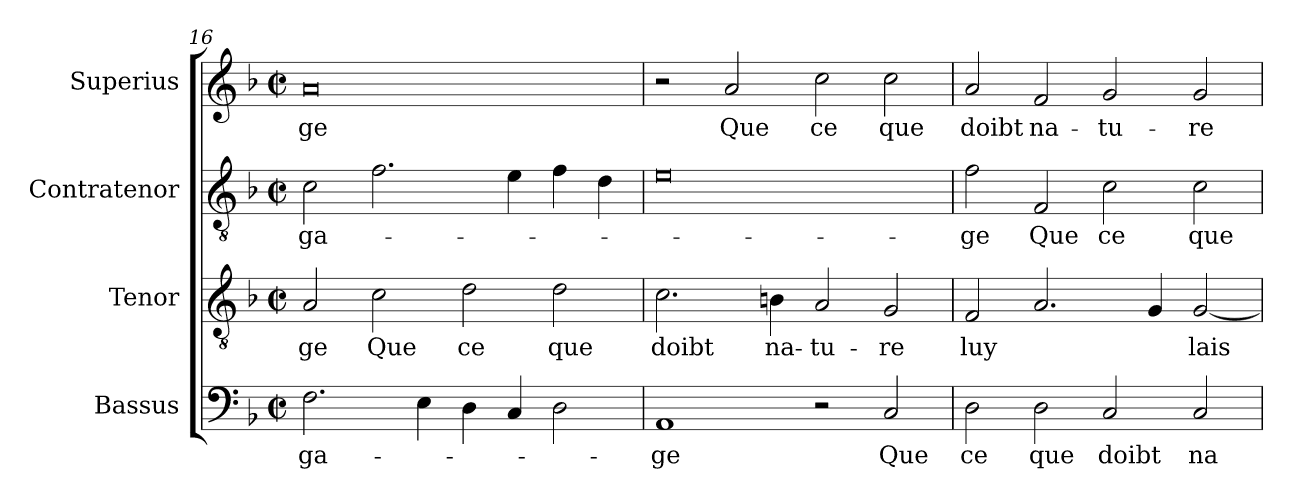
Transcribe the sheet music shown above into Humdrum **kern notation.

**kern	**text	**kern	**text	**kern	**text	**kern	**text
*part4	*part4	*part3	*part3	*part2	*part2	*part1	*part1
*staff4	*staff4	*staff3	*staff3	*staff2	*staff2	*staff1	*staff1
*I"Bassus	*	*I"Tenor	*	*I"Contratenor	*	*I"Superius	*
*	*	*I'T	*	*	*	*	*
!!LO:LB:g=z
*clefF4	*	*clefGv2	*	*clefGv2	*	*clefG2	*
*k[b-]	*	*k[b-]	*	*k[b-]	*	*k[b-]	*
*F:	*	*F:	*	*F:	*	*F:	*
*M2/2	*	*M2/2	*	*M2/2	*	*M2/2	*
*met(c|)	*	*met(c|)	*	*met(c|)	*	*met(c|)	*
=16	=16	=16	=16	=16	=16	=16	=16
2.F	ga-	2A	-ge	2c	ga-	0a	-ge
.	.	2c	-Que	2.f	.	.	.
4E	.	.	.	.	.	.	.
4D	.	2d	-ce	.	.	.	.
4C	.	.	.	4e	.	.	.
2D	.	2d	-que	4f	.	.	.
.	.	.	.	4d	.	.	.
=17	=17	=17	=17	=17	=17	=17	=17
1AA	-ge	2.c	-doibt	0e	.	2r	.
.	.	.	.	.	.	2a	-Que
.	.	4B	na-	.	.	.	.
2r	.	2A	tu-	.	.	2cc	-ce
2C	-Que	2G	-re	.	.	2cc	-que
=18	=18	=18	=18	=18	=18	=18	=18
2D	-ce	2F	-luy	2f	-ge	2a	-doibt
2D	-que	2.A	.	2F	-Que	2f	na-
2C	-doibt	.	.	2c	-ce	2g	tu-
.	.	4G	.	.	.	.	.
2C	na-	[2G	lais-	2c	-que	2g	-re
=	=	=	=	=	=	=	=
*-	*-	*-	*-	*-	*-	*-	*-
